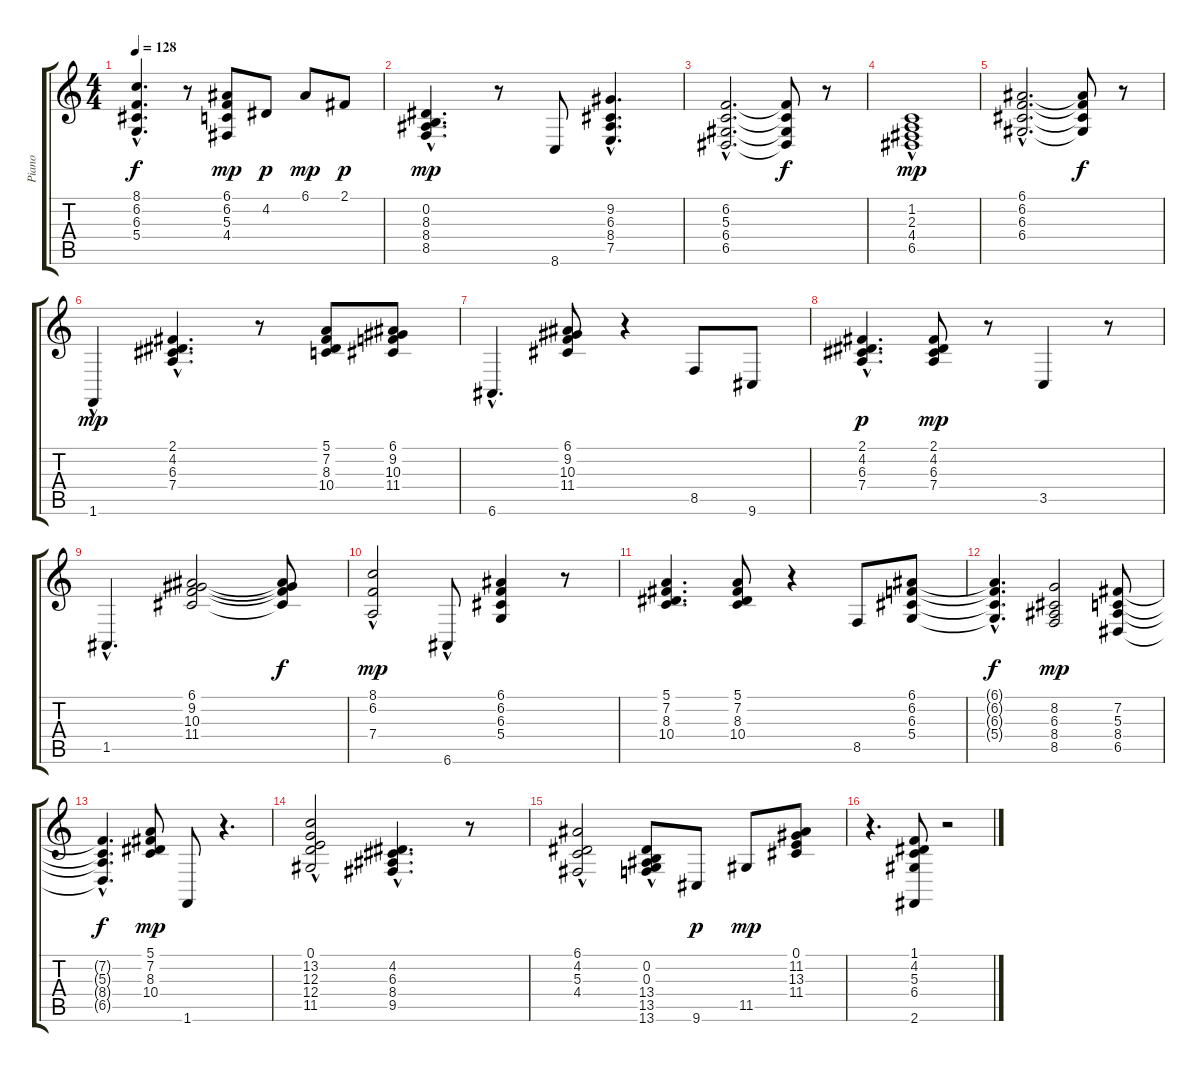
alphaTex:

\track ("Piano" "Piano") {instrument acousticgrandpiano}
\staff {score tabs}
\tuning (E4 B3 G3 D3 A2 E2) {hide}
\ts (4 4)
\tempo 128
\clef g2
\ks c
(8.1{hac t} 6.2{hac t} 6.3{hac t} 5.4{hac t}).4{d dy f} r.8 (6.1 6.2 5.3 4.4).8{dy mp} 4.2.8{dy p} 6.1.8{dy mp} 2.1.8{dy p} |
(0.2{hac} 8.3{hac} 8.4{hac} 8.5{hac}).4{d dy mp} r.8 8.6.8 (9.2{hac} 6.3{hac} 8.4{hac} 7.5{hac}).4{d} |
(6.2{hac} 5.3{hac} 6.4{hac} 6.5{hac}).2{d} (6.2{t} 5.3{t} 6.4{t} 6.5{t}).8{dy f} r.8 |
(1.2{hac} 2.3{hac} 4.4{hac} 6.5).1{dy mp} |
(6.1{hac} 6.2{hac} 6.3{hac} 6.4{hac}).2{d} (6.1{t} 6.2{t} 6.3{t} 6.4{t}).8{dy f} r.8 |
1.6{hac}.4{dy mp} (2.1{hac} 4.2{hac} 6.3{hac} 7.4{hac}).4{d} r.8 (5.1 7.2 8.3 10.4).8 (6.1 9.2 10.3 11.4).8 |
6.6{hac}.4{d} (6.1 9.2 10.3 11.4).8 r.4 8.5.8 9.6.8 |
(2.1{hac} 4.2{hac} 6.3{hac} 7.4{hac}).4{d dy p} (2.1 4.2 6.3 7.4).8{dy mp} r.8 3.5.4 r.8 |
1.5{hac}.4{d} (6.1 9.2 10.3 11.4).2 (6.1{t} 9.2{t} 10.3{t} 11.4{t}).8{dy f} |
(8.1{hac} 6.2{hac} 7.4{hac}).2{dy mp} 6.6{hac}.8 (6.1 6.2 6.3 5.4).4 r.8 |
(5.1 7.2 8.3 10.4).4{d} (5.1 7.2 8.3 10.4).8 r.4 8.5.8 (6.1 6.2 6.3 5.4).8 |
(6.1{hac t} 6.2{hac t} 6.3{hac t} 5.4{hac t}).4{d dy f} (8.2 6.3 8.4 8.5).2{dy mp} (7.2 5.3 8.4 6.5).8 |
(7.2{hac t} 5.3{hac t} 8.4{hac t} 6.5{hac t}).4{d dy f} (5.1 7.2 8.3 10.4).8{dy mp} 1.6.8 r.4{d} |
(0.1{hac} 13.2{hac} 12.3{hac} 12.4{hac} 11.5{hac}).2 (4.2{hac} 6.3{hac} 8.4{hac} 9.5{hac}).4{d} r.8 |
(6.1{hac} 4.2{hac} 5.3{hac} 4.4{hac}).2 (0.2 0.3 13.4 13.5 13.6{hac}).8 9.6.8{dy p} 11.5.8{dy mp} (0.1 11.2 13.3 11.4).8 |
r.4{d} (1.1 4.2 5.3 6.4 2.6).8 r.2
